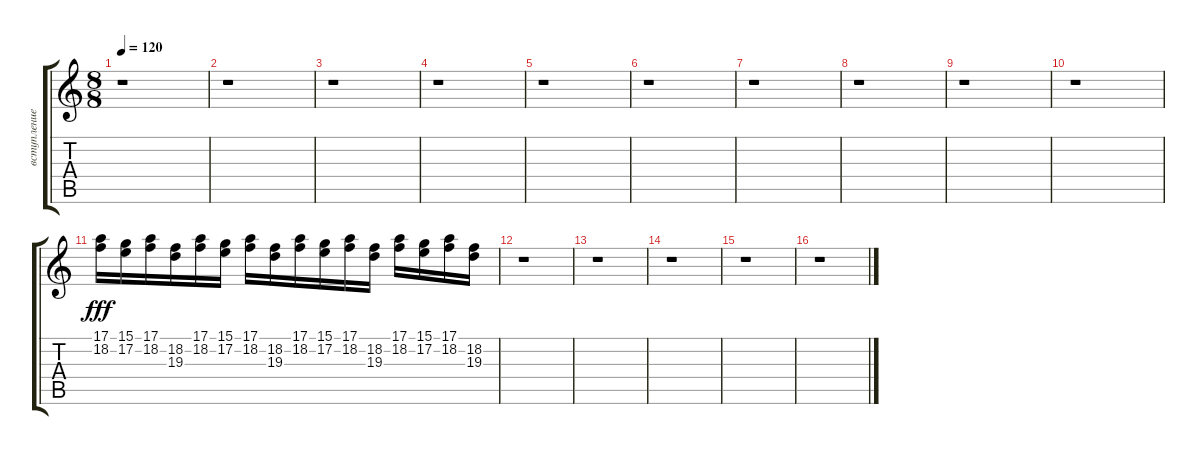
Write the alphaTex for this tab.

\track ("вступление" "вступление") {instrument brightacousticpiano}
\staff {score tabs}
\tuning (E4 B3 G3 D3 A2 E2) {hide}
\ts (8 8)
\tempo 120
\clef g2
\ks c
r.1{dy fff} |
r.1 |
r.1 |
r.1 |
r.1 |
r.1 |
r.1 |
r.1 |
r.1 |
r.1 |
(17.1 18.2).16 (15.1 17.2).16 (17.1 18.2).16 (18.2 19.3).16 (17.1 18.2).16 (15.1 17.2).16 (17.1 18.2).16 (18.2 19.3).16 (17.1 18.2).16 (15.1 17.2).16 (17.1 18.2).16 (18.2 19.3).16 (17.1 18.2).16 (15.1 17.2).16 (17.1 18.2).16 (18.2 19.3).16 |
r.1 |
r.1 |
r.1 |
r.1 |
r.1
